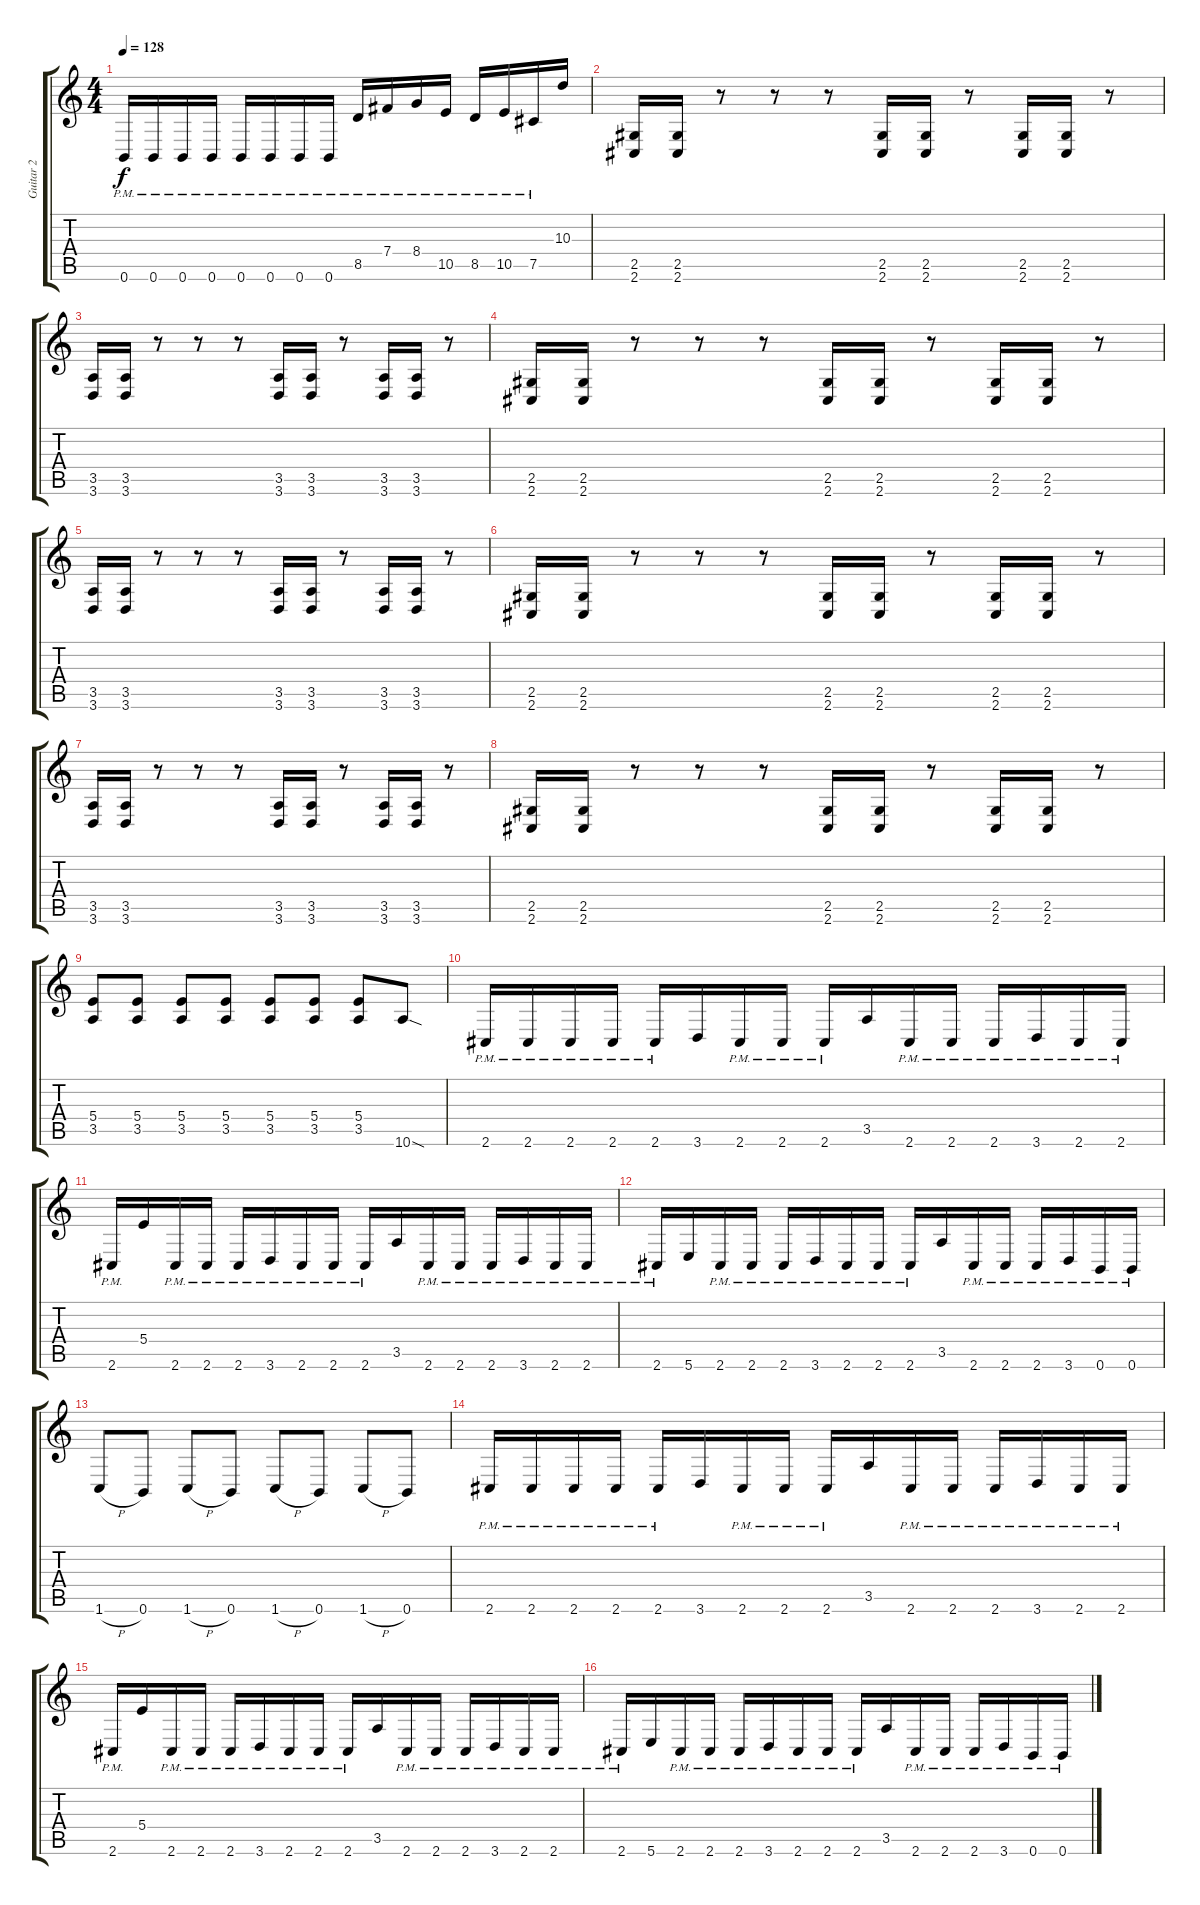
\track ("Guitar 2" "Guitar 2") {instrument distortionguitar}
\staff {score tabs}
\tuning (Db4 Ab3 E3 B2 Gb2 B1) {hide}
\ts (4 4)
\tempo 128
\clef g2
\ks c
0.6{pm}.16{dy f} 0.6{pm}.16 0.6{pm}.16 0.6{pm}.16 0.6{pm}.16 0.6{pm}.16 0.6{pm}.16 0.6{pm}.16 8.5{pm}.16 7.4{pm}.16 8.4{pm}.16 10.5{pm}.16 8.5{pm}.16 10.5{pm}.16 7.5{pm}.16 10.3.16 |
(2.5 2.6).16{beam Up} (2.5 2.6).16{beam Up} r.8 r.8 r.8 (2.5 2.6).16 (2.5 2.6).16 r.8 (2.5 2.6).16 (2.5 2.6).16 r.8 |
(3.5 3.6).16 (3.5 3.6).16 r.8 r.8 r.8 (3.5 3.6).16 (3.5 3.6).16 r.8 (3.5 3.6).16 (3.5 3.6).16 r.8 |
(2.5 2.6).16{beam Up} (2.5 2.6).16{beam Up} r.8 r.8 r.8 (2.5 2.6).16 (2.5 2.6).16 r.8 (2.5 2.6).16 (2.5 2.6).16 r.8 |
(3.5 3.6).16 (3.5 3.6).16 r.8 r.8 r.8 (3.5 3.6).16 (3.5 3.6).16 r.8 (3.5 3.6).16 (3.5 3.6).16 r.8 |
(2.5 2.6).16{beam Up} (2.5 2.6).16{beam Up} r.8 r.8 r.8 (2.5 2.6).16 (2.5 2.6).16 r.8 (2.5 2.6).16 (2.5 2.6).16 r.8 |
(3.5 3.6).16 (3.5 3.6).16 r.8 r.8 r.8 (3.5 3.6).16 (3.5 3.6).16 r.8 (3.5 3.6).16 (3.5 3.6).16 r.8 |
(2.5 2.6).16{beam Up} (2.5 2.6).16{beam Up} r.8 r.8 r.8 (2.5 2.6).16 (2.5 2.6).16 r.8 (2.5 2.6).16 (2.5 2.6).16 r.8 |
(5.4 3.5).8 (5.4 3.5).8 (5.4 3.5).8 (5.4 3.5).8 (5.4 3.5).8 (5.4 3.5).8 (5.4 3.5).8 10.6{sod}.8 |
2.6{pm}.16 2.6{pm}.16 2.6{pm}.16 2.6{pm}.16 2.6{pm}.16 3.6.16 2.6{pm}.16 2.6{pm}.16 2.6{pm}.16 3.5.16 2.6{pm}.16 2.6{pm}.16 2.6{pm}.16 3.6{pm}.16 2.6{pm}.16 2.6{pm}.16 |
2.6{pm}.16 5.4.16 2.6{pm}.16 2.6{pm}.16 2.6{pm}.16 3.6{pm}.16 2.6{pm}.16 2.6{pm}.16 2.6{pm}.16 3.5.16 2.6{pm}.16 2.6{pm}.16 2.6{pm}.16 3.6{pm}.16 2.6{pm}.16 2.6{pm}.16 |
2.6{pm}.16 5.6.16 2.6{pm}.16 2.6{pm}.16 2.6{pm}.16 3.6{pm}.16 2.6{pm}.16 2.6{pm}.16 2.6{pm}.16 3.5.16 2.6{pm}.16 2.6{pm}.16 2.6{pm}.16 3.6{pm}.16 0.6{pm}.16 0.6{pm}.16 |
1.6{h}.8 0.6.8 1.6{h}.8 0.6.8 1.6{h}.8 0.6.8 1.6{h}.8 0.6.8 |
2.6{pm}.16 2.6{pm}.16 2.6{pm}.16 2.6{pm}.16 2.6{pm}.16 3.6.16 2.6{pm}.16 2.6{pm}.16 2.6{pm}.16 3.5.16 2.6{pm}.16 2.6{pm}.16 2.6{pm}.16 3.6{pm}.16 2.6{pm}.16 2.6{pm}.16 |
2.6{pm}.16 5.4.16 2.6{pm}.16 2.6{pm}.16 2.6{pm}.16 3.6{pm}.16 2.6{pm}.16 2.6{pm}.16 2.6{pm}.16 3.5.16 2.6{pm}.16 2.6{pm}.16 2.6{pm}.16 3.6{pm}.16 2.6{pm}.16 2.6{pm}.16 |
2.6{pm}.16 5.6.16 2.6{pm}.16 2.6{pm}.16 2.6{pm}.16 3.6{pm}.16 2.6{pm}.16 2.6{pm}.16 2.6{pm}.16 3.5.16 2.6{pm}.16 2.6{pm}.16 2.6{pm}.16 3.6{pm}.16 0.6{pm}.16 0.6{pm}.16
